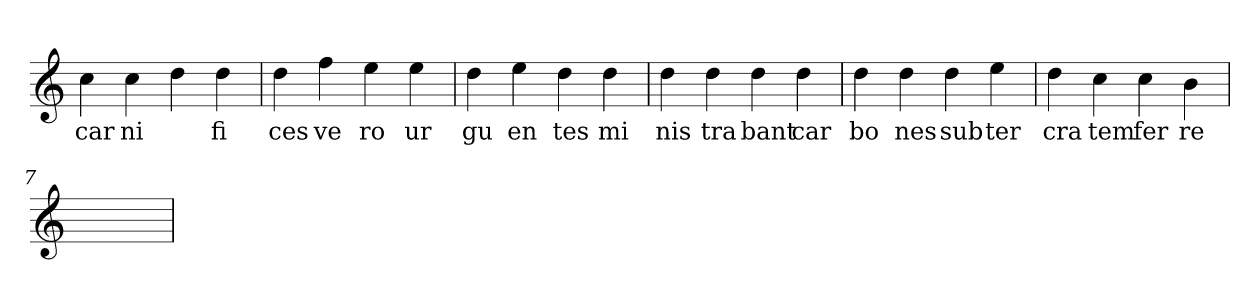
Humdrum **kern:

**kern	**text
*part1	*part1
*staff1	*staff1
*clefG2	*
=1	=1
4cc	car
4cc	ni
4dd	.
4dd	fi
=2	=2
4dd	ces
4ff	ve
4ee	ro
4ee	ur
=3	=3
4dd	gu
4ee	en
4dd	tes
4dd	mi
=4	=4
4dd	nis
4dd	tra
4dd	bant
4dd	car
=5	=5
4dd	bo
4dd	nes
4dd	sub
4ee	ter
=6	=6
4dd	cra
4cc	tem
4cc	fer
4b	re
=7	=7
1ryy	.
=	=
*-	*-
